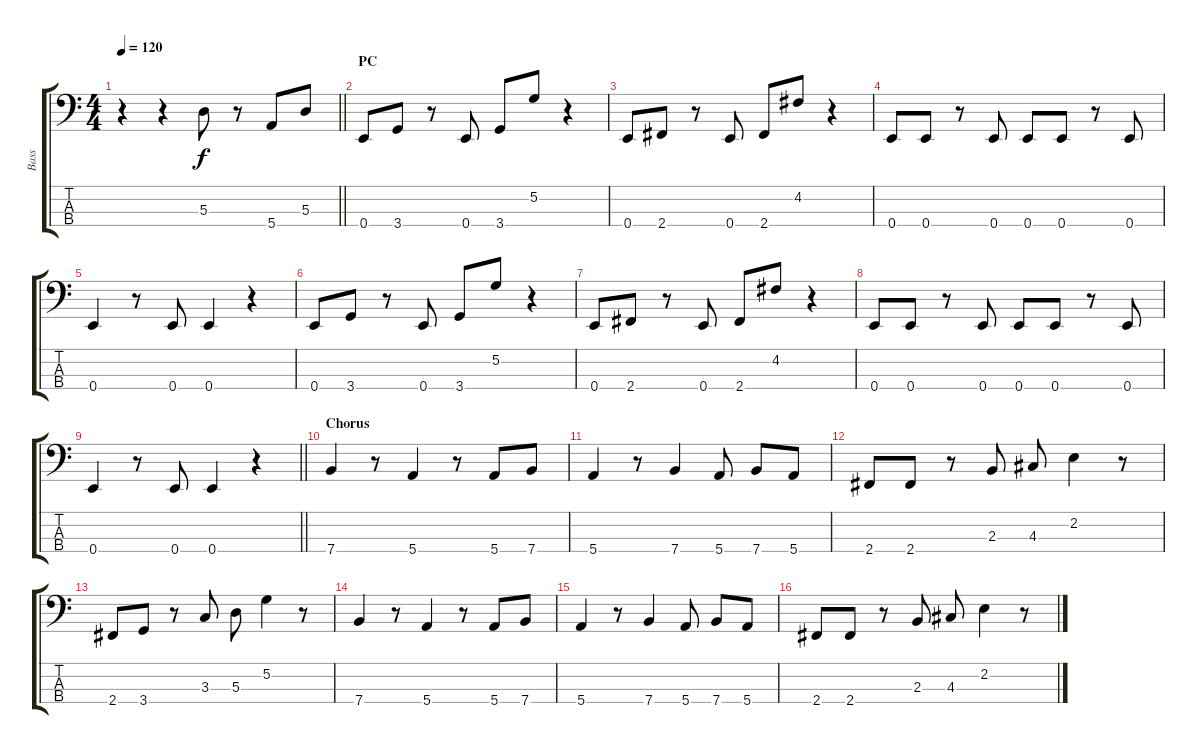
\track ("Bass" "Bass") {instrument electricbassfinger}
\staff {score tabs}
\tuning (G2 D2 A1 E1) {hide}
\ts (4 4)
\tempo 120
\clef f4
\barLineRight lightlight
\ks c
r.4{dy f} r.4 5.3.8 r.8 5.4.8 5.3.8 |
\section ("" "PC")
0.4.8 3.4.8 r.8 0.4.8 3.4.8 5.2.8 r.4 |
0.4.8 2.4.8 r.8 0.4.8 2.4.8 4.2.8 r.4 |
0.4.8 0.4.8 r.8 0.4.8 0.4.8 0.4.8 r.8 0.4.8 |
0.4.4 r.8 0.4.8 0.4.4 r.4 |
0.4.8 3.4.8 r.8 0.4.8 3.4.8 5.2.8 r.4 |
0.4.8 2.4.8 r.8 0.4.8 2.4.8 4.2.8 r.4 |
0.4.8 0.4.8 r.8 0.4.8 0.4.8 0.4.8 r.8 0.4.8 |
\barLineRight lightlight
0.4.4 r.8 0.4.8 0.4.4 r.4 |
\section ("" "Chorus")
7.4.4 r.8 5.4.4 r.8 5.4.8 7.4.8 |
5.4.4 r.8 7.4.4 5.4.8 7.4.8 5.4.8 |
2.4.8 2.4.8 r.8 2.3.8 4.3.8 2.2.4 r.8 |
2.4.8 3.4.8 r.8 3.3.8 5.3.8 5.2.4 r.8 |
7.4.4 r.8 5.4.4 r.8 5.4.8 7.4.8 |
5.4.4 r.8 7.4.4 5.4.8 7.4.8 5.4.8 |
2.4.8 2.4.8 r.8 2.3.8 4.3.8 2.2.4 r.8
